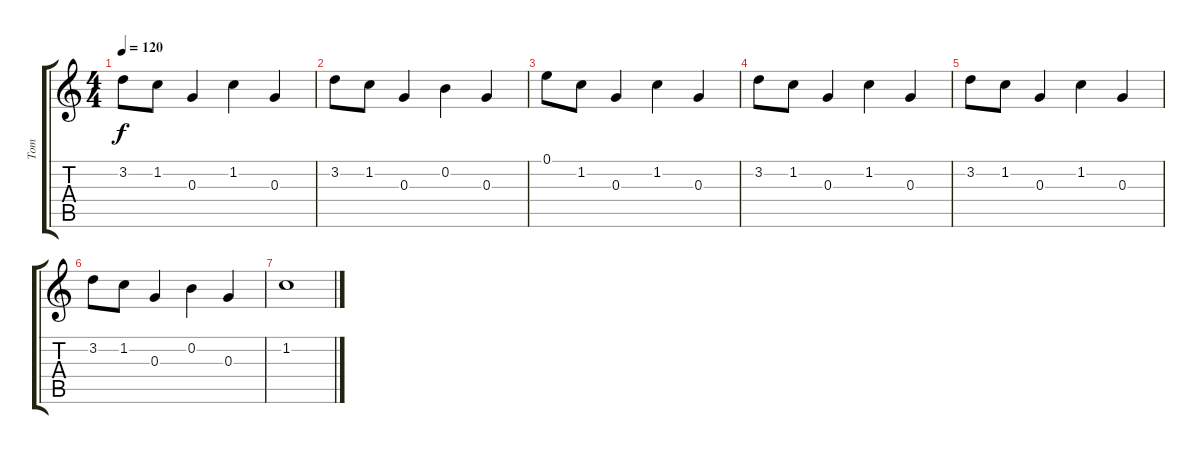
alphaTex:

\track ("Tom" "Tom") {instrument acousticguitarnylon}
\staff {score tabs}
\tuning (E4 B3 G3 D3 A2 E2) {hide}
\ts (4 4)
\tempo 120
\clef g2
\ks c
3.2.8{dy f} 1.2.8 0.3.4 1.2.4 0.3.4 |
3.2.8 1.2.8 0.3.4 0.2.4 0.3.4 |
0.1.8 1.2.8 0.3.4 1.2.4 0.3.4 |
3.2.8 1.2.8 0.3.4 1.2.4 0.3.4 |
3.2.8 1.2.8 0.3.4 1.2.4 0.3.4 |
3.2.8 1.2.8 0.3.4 0.2.4 0.3.4 |
1.2.1
